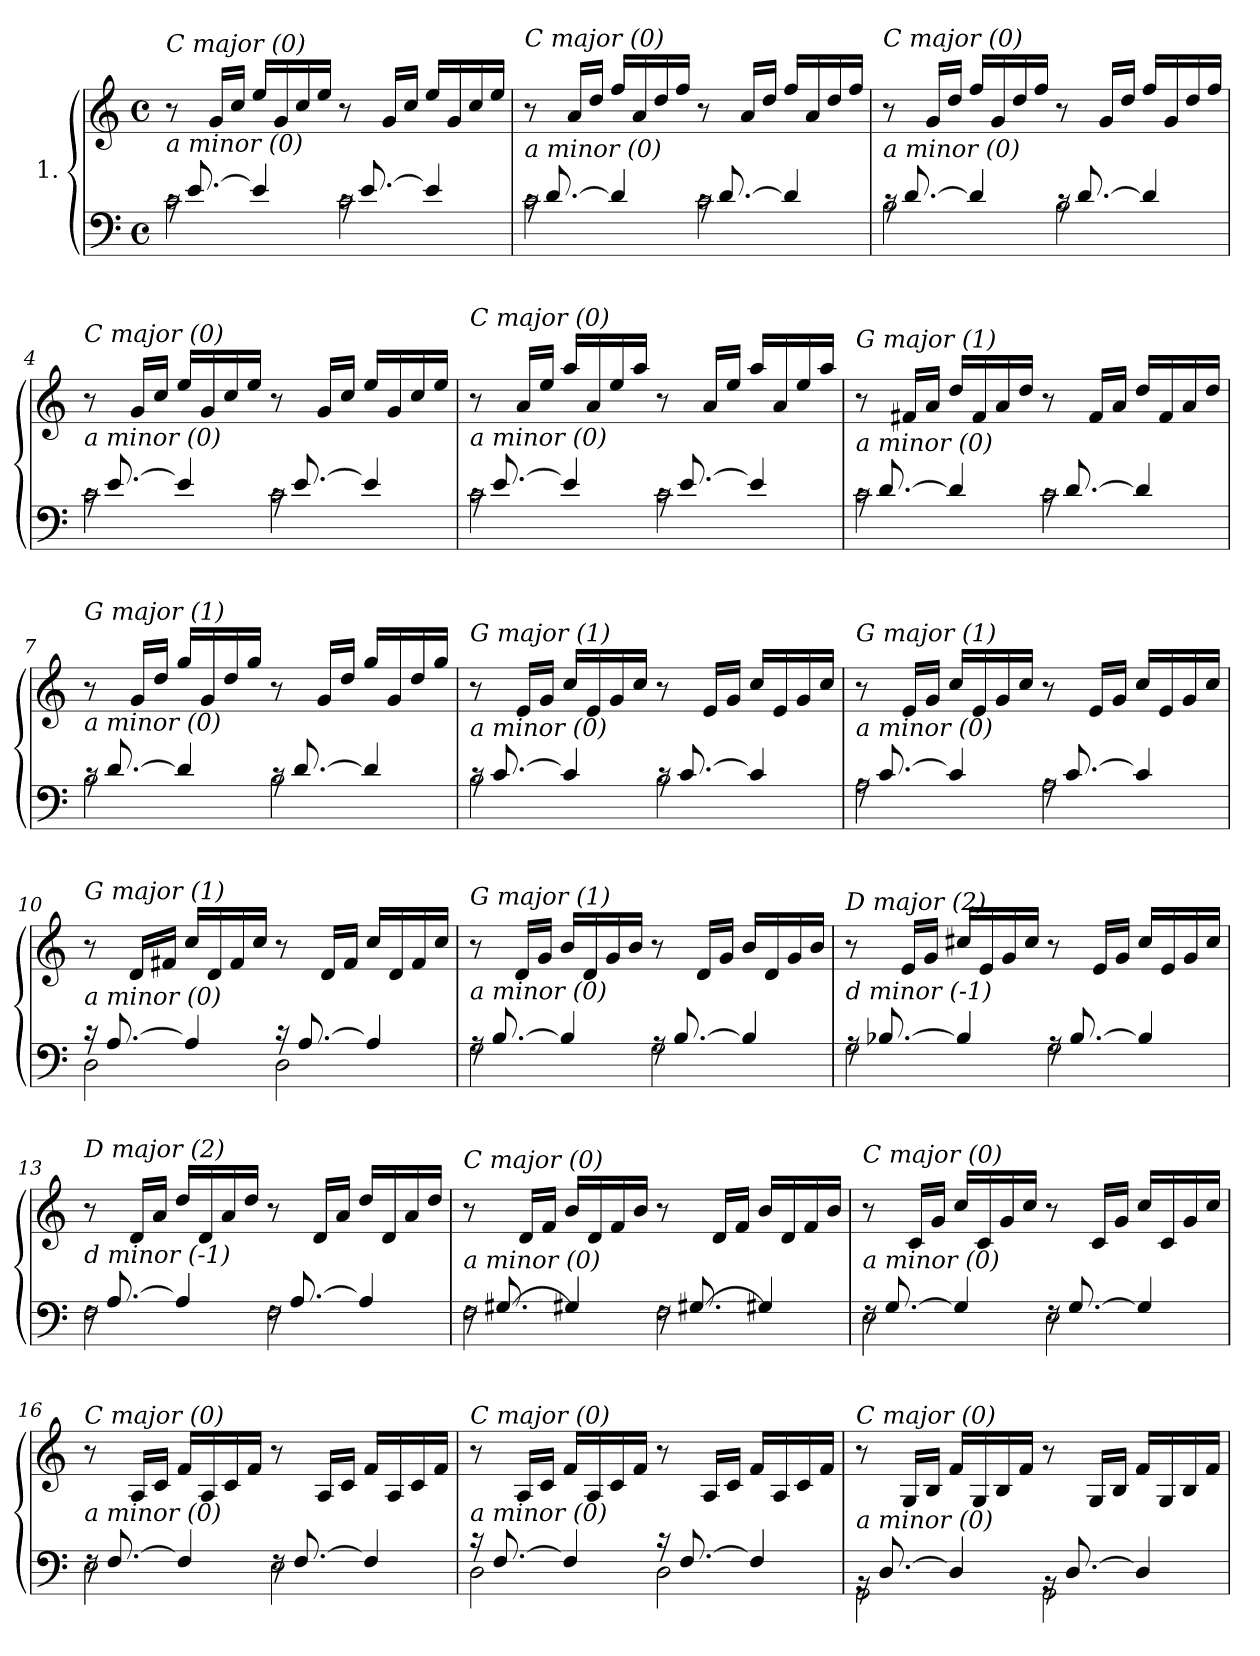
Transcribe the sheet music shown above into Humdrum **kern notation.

**kern	**kern
*part1	*part1
*staff2	*staff1
*I"1.	*
*clefF4	*clefG2
*k[]	*k[]
*M4/4	*M4/4
*met(c)	*met(c)
=1	=1
*^	*
!	!	!LO:TX:i:t=C major (0)
!LO:TX:i:t=a minor (0)	!	!
16rc	2c\	8r
[8.e/	.	.
.	.	16g/LL
.	.	16cc/JJ
4e/]	.	16ee/LL
.	.	16g/
.	.	16cc/
.	.	16ee/JJ
16rc	2c\	8r
[8.e/	.	.
.	.	16g/LL
.	.	16cc/JJ
4e/]	.	16ee/LL
.	.	16g/
.	.	16cc/
.	.	16ee/JJ
=2	=2	=2
!	!	!LO:TX:i:t=C major (0)
!LO:TX:i:t=a minor (0)	!	!
16rc	2c\	8r
[8.d/	.	.
.	.	16a/LL
.	.	16dd/JJ
4d/]	.	16ff/LL
.	.	16a/
.	.	16dd/
.	.	16ff/JJ
16rc	2c\	8r
[8.d/	.	.
.	.	16a/LL
.	.	16dd/JJ
4d/]	.	16ff/LL
.	.	16a/
.	.	16dd/
.	.	16ff/JJ
=3	=3	=3
!	!	!LO:TX:i:t=C major (0)
!LO:TX:i:t=a minor (0)	!	!
16rc	2B\	8r
[8.d/	.	.
.	.	16g/LL
.	.	16dd/JJ
4d/]	.	16ff/LL
.	.	16g/
.	.	16dd/
.	.	16ff/JJ
16rc	2B\	8r
[8.d/	.	.
.	.	16g/LL
.	.	16dd/JJ
4d/]	.	16ff/LL
.	.	16g/
.	.	16dd/
.	.	16ff/JJ
!!LO:LB:g=z
=4	=4	=4
!	!	!LO:TX:i:t=C major (0)
!LO:TX:i:t=a minor (0)	!	!
16rc	2c\	8r
[8.e/	.	.
.	.	16g/LL
.	.	16cc/JJ
4e/]	.	16ee/LL
.	.	16g/
.	.	16cc/
.	.	16ee/JJ
16rc	2c\	8r
[8.e/	.	.
.	.	16g/LL
.	.	16cc/JJ
4e/]	.	16ee/LL
.	.	16g/
.	.	16cc/
.	.	16ee/JJ
=5	=5	=5
!	!	!LO:TX:i:t=C major (0)
!LO:TX:i:t=a minor (0)	!	!
16rc	2c\	8r
[8.e/	.	.
.	.	16a/LL
.	.	16ee/JJ
4e/]	.	16aa/LL
.	.	16a/
.	.	16ee/
.	.	16aa/JJ
16rc	2c\	8r
[8.e/	.	.
.	.	16a/LL
.	.	16ee/JJ
4e/]	.	16aa/LL
.	.	16a/
.	.	16ee/
.	.	16aa/JJ
=6	=6	=6
!	!	!LO:TX:i:t=G major (1)
!LO:TX:i:t=a minor (0)	!	!
16rc	2c\	8r
[8.d/	.	.
.	.	16f#X/LL
.	.	16a/JJ
4d/]	.	16dd/LL
.	.	16f#/
.	.	16a/
.	.	16dd/JJ
16rc	2c\	8r
[8.d/	.	.
.	.	16f#/LL
.	.	16a/JJ
4d/]	.	16dd/LL
.	.	16f#/
.	.	16a/
.	.	16dd/JJ
!!LO:LB:g=z
=7	=7	=7
!	!	!LO:TX:i:t=G major (1)
!LO:TX:i:t=a minor (0)	!	!
16rc	2B\	8r
[8.d/	.	.
.	.	16g/LL
.	.	16dd/JJ
4d/]	.	16gg/LL
.	.	16g/
.	.	16dd/
.	.	16gg/JJ
16rc	2B\	8r
[8.d/	.	.
.	.	16g/LL
.	.	16dd/JJ
4d/]	.	16gg/LL
.	.	16g/
.	.	16dd/
.	.	16gg/JJ
=8	=8	=8
!	!	!LO:TX:i:t=G major (1)
!LO:TX:i:t=a minor (0)	!	!
16rc	2B\	8r
[8.c/	.	.
.	.	16e/LL
.	.	16g/JJ
4c/]	.	16cc/LL
.	.	16e/
.	.	16g/
.	.	16cc/JJ
16rc	2B\	8r
[8.c/	.	.
.	.	16e/LL
.	.	16g/JJ
4c/]	.	16cc/LL
.	.	16e/
.	.	16g/
.	.	16cc/JJ
=9	=9	=9
!	!	!LO:TX:i:t=G major (1)
!LO:TX:i:t=a minor (0)	!	!
16rA	2A\	8r
[8.c/	.	.
.	.	16e/LL
.	.	16g/JJ
4c/]	.	16cc/LL
.	.	16e/
.	.	16g/
.	.	16cc/JJ
16rA	2A\	8r
[8.c/	.	.
.	.	16e/LL
.	.	16g/JJ
4c/]	.	16cc/LL
.	.	16e/
.	.	16g/
.	.	16cc/JJ
!!LO:LB:g=z
=10	=10	=10
!	!	!LO:TX:i:t=G major (1)
!LO:TX:i:t=a minor (0)	!	!
16r	2D\	8r
[8.A/	.	.
.	.	16d/LL
.	.	16f#X/JJ
4A/]	.	16cc/LL
.	.	16d/
.	.	16f#/
.	.	16cc/JJ
16r	2D\	8r
[8.A/	.	.
.	.	16d/LL
.	.	16f#/JJ
4A/]	.	16cc/LL
.	.	16d/
.	.	16f#/
.	.	16cc/JJ
=11	=11	=11
!	!	!LO:TX:i:t=G major (1)
!LO:TX:i:t=a minor (0)	!	!
16rA	2G\	8r
[8.B/	.	.
.	.	16d/LL
.	.	16g/JJ
4B/]	.	16b/LL
.	.	16d/
.	.	16g/
.	.	16b/JJ
16rA	2G\	8r
[8.B/	.	.
.	.	16d/LL
.	.	16g/JJ
4B/]	.	16b/LL
.	.	16d/
.	.	16g/
.	.	16b/JJ
=12	=12	=12
!	!	!LO:TX:i:t=D major (2)
!LO:TX:i:t=d minor (-1)	!	!
16rA	2G\	8r
[8.B-X/	.	.
.	.	16e/LL
.	.	16g/JJ
4B-/]	.	16cc#X/LL
.	.	16e/
.	.	16g/
.	.	16cc#/JJ
16rA	2G\	8r
[8.B-/	.	.
.	.	16e/LL
.	.	16g/JJ
4B-/]	.	16cc#/LL
.	.	16e/
.	.	16g/
.	.	16cc#/JJ
!!LO:LB:g=z
=13	=13	=13
!	!	!LO:TX:i:t=D major (2)
!LO:TX:i:t=d minor (-1)	!	!
16rF	2F\	8r
[8.A/	.	.
.	.	16d/LL
.	.	16a/JJ
4A/]	.	16dd/LL
.	.	16d/
.	.	16a/
.	.	16dd/JJ
16rF	2F\	8r
[8.A/	.	.
.	.	16d/LL
.	.	16a/JJ
4A/]	.	16dd/LL
.	.	16d/
.	.	16a/
.	.	16dd/JJ
=14	=14	=14
!	!	!LO:TX:i:t=C major (0)
!LO:TX:i:t=a minor (0)	!	!
16rF	2F\	8r
[8.G#Xi/	.	.
.	.	16d/LL
.	.	16f/JJ
4G#Xi/]	.	16b/LL
.	.	16d/
.	.	16f/
.	.	16b/JJ
16rF	2F\	8r
[8.G#Xi/	.	.
.	.	16d/LL
.	.	16f/JJ
4G#Xi/]	.	16b/LL
.	.	16d/
.	.	16f/
.	.	16b/JJ
=15	=15	=15
!	!	!LO:TX:i:t=C major (0)
!LO:TX:i:t=a minor (0)	!	!
16rF	2E\	8r
[8.G/	.	.
.	.	16c/LL
.	.	16g/JJ
4G/]	.	16cc/LL
.	.	16c/
.	.	16g/
.	.	16cc/JJ
16rF	2E\	8r
[8.G/	.	.
.	.	16c/LL
.	.	16g/JJ
4G/]	.	16cc/LL
.	.	16c/
.	.	16g/
.	.	16cc/JJ
!!LO:LB:g=z
=16	=16	=16
!	!	!LO:TX:i:t=C major (0)
!LO:TX:i:t=a minor (0)	!	!
16rF	2E\	8r
[8.F/	.	.
.	.	16A/LL
.	.	16c/JJ
4F/]	.	16f/LL
.	.	16A/
.	.	16c/
.	.	16f/JJ
16rF	2E\	8r
[8.F/	.	.
.	.	16A/LL
.	.	16c/JJ
4F/]	.	16f/LL
.	.	16A/
.	.	16c/
.	.	16f/JJ
=17	=17	=17
!	!	!LO:TX:i:t=C major (0)
!LO:TX:i:t=a minor (0)	!	!
16r	2D\	8r
[8.F/	.	.
.	.	16A/LL
.	.	16c/JJ
4F/]	.	16f/LL
.	.	16A/
.	.	16c/
.	.	16f/JJ
16r	2D\	8r
[8.F/	.	.
.	.	16A/LL
.	.	16c/JJ
4F/]	.	16f/LL
.	.	16A/
.	.	16c/
.	.	16f/JJ
=18	=18	=18
!	!	!LO:TX:i:t=C major (0)
!LO:TX:i:t=a minor (0)	!	!
16rBB	2GG\	8r
[8.D/	.	.
.	.	16G/LL
.	.	16B/JJ
4D/]	.	16f/LL
.	.	16G/
.	.	16B/
.	.	16f/JJ
16rBB	2GG\	8r
[8.D/	.	.
.	.	16G/LL
.	.	16B/JJ
4D/]	.	16f/LL
.	.	16G/
.	.	16B/
.	.	16f/JJ
*v	*v	*
=	=
*-	*-
